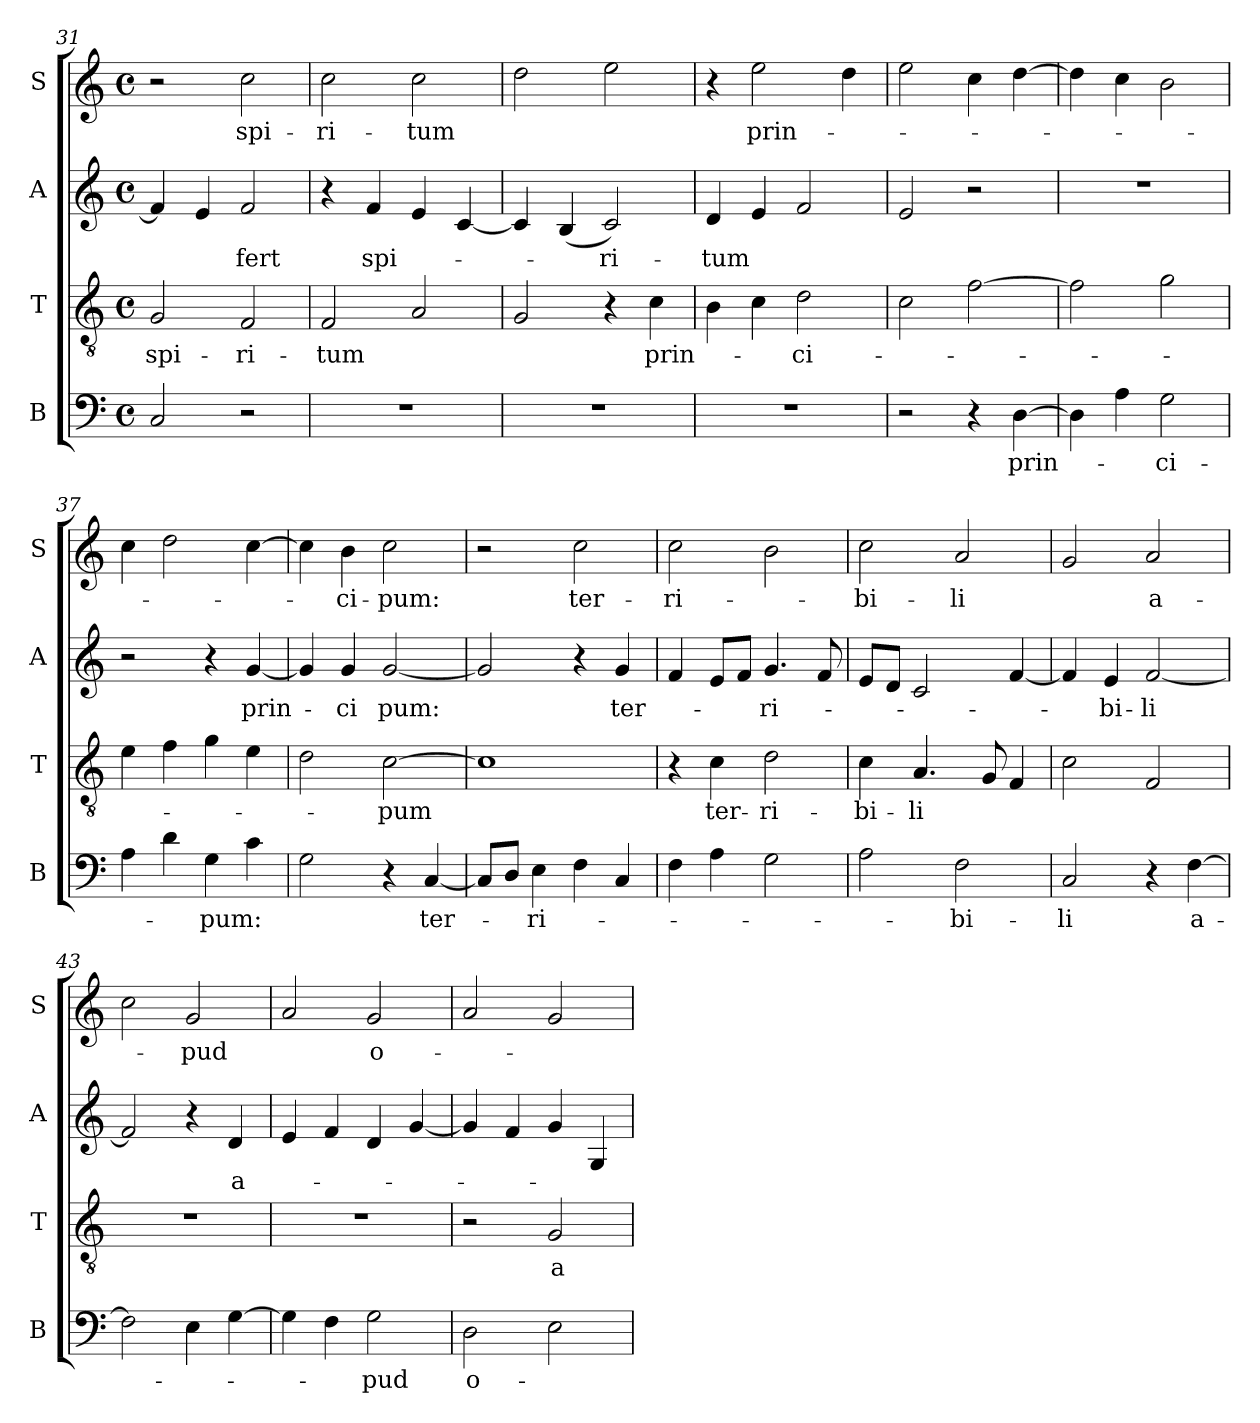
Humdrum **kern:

**kern	**text	**kern	**text	**kern	**text	**kern	**text
*part4	*part4	*part3	*part3	*part2	*part2	*part1	*part1
*staff4	*staff4	*staff3	*staff3	*staff2	*staff2	*staff1	*staff1
*I"B	*	*I"T	*	*I"A	*	*I"S	*
*I'B	*	*I'T	*	*I'A	*	*I'S	*
*clefF4	*	*clefGv2	*	*clefG2	*	*clefG2	*
*k[]	*	*k[]	*	*k[]	*	*k[]	*
*C:	*	*C:	*	*C:	*	*C:	*
*M4/4	*	*M4/4	*	*M4/4	*	*M4/4	*
*met(c)	*	*met(c)	*	*met(c)	*	*met(c)	*
=31	=31	=31	=31	=31	=31	=31	=31
!	!	!	!LO:LY:b	!	!	!	!
2C/	.	2G/	spi-	4f/]	.	2r	.
.	.	.	.	4e/	.	.	.
!	!	!	!LO:LY:b	!	!LO:LY:b	!	!LO:LY:b
2r	.	2F/	-ri-	2f/	-fert	2cc\	spi-
=32	=32	=32	=32	=32	=32	=32	=32
!	!	!	!LO:LY:b	!	!	!	!LO:LY:b
1r	.	2F/	-tum	4r	.	2cc\	-ri-
!	!	!	!	!	!LO:LY:b	!	!
.	.	.	.	4f/	spi-	.	.
!	!	!	!	!	!	!	!LO:LY:b
.	.	2A/	.	4e/	.	2cc\	-tum
.	.	.	.	[<4c/	.	.	.
=33	=33	=33	=33	=33	=33	=33	=33
1r	.	2G/	.	4c/]	.	2dd\	.
.	.	.	.	(4B/	.	.	.
!	!	!	!	!	!LO:LY:b	!	!
.	.	4r	.	2c/)	-ri-	2ee\	.
!	!	!	!LO:LY:b	!	!	!	!
.	.	4c\	prin-	.	.	.	.
=34	=34	=34	=34	=34	=34	=34	=34
!	!	!	!	!	!LO:LY:b	!	!
1r	.	4B\	.	4d/	-tum	4r	.
!	!	!	!	!	!	!	!LO:LY:b
.	.	4c\	.	4e/	.	2ee\	prin-
!	!	!	!LO:LY:b	!	!	!	!
.	.	2d\	-ci-	2f/	.	.	.
.	.	.	.	.	.	4dd\	.
!!LO:LB:g=z
=35	=35	=35	=35	=35	=35	=35	=35
2r	.	2c\	.	2e/	.	2ee\	.
4r	.	[>2f\	.	2r	.	4cc\	.
!	!LO:LY:b	!	!	!	!	!	!
[>4D\	prin-	.	.	.	.	[>4dd\	.
=36	=36	=36	=36	=36	=36	=36	=36
4D\]	.	2f\]	.	1r	.	4dd\]	.
4A\	.	.	.	.	.	4cc\	.
!	!LO:LY:b	!	!	!	!	!	!
2G\	-ci-	2g\	.	.	.	2b\	.
=37	=37	=37	=37	=37	=37	=37	=37
4A\	.	4e\	.	2r	.	4cc\	.
4d\	.	4f\	.	.	.	2dd\	.
!	!LO:LY:b	!	!	!	!	!	!
4G\	-pum:	4g\	.	4r	.	.	.
!	!	!	!	!	!LO:LY:b	!	!
4c\	.	4e\	.	[<4g/	prin-	[>4cc\	.
=38	=38	=38	=38	=38	=38	=38	=38
2G\	.	2d\	.	4g/]	.	4cc\]	.
!	!	!	!	!	!LO:LY:b	!	!LO:LY:b
.	.	.	.	4g/	-ci	4b\	-ci-
!	!	!	!LO:LY:b	!	!LO:LY:b	!	!LO:LY:b
4r	.	[>2c\	-pum	[<2g/	pum:	2cc\	-pum:
!	!LO:LY:b	!	!	!	!	!	!
[<4C/	ter-	.	.	.	.	.	.
=39	=39	=39	=39	=39	=39	=39	=39
8C/L]	.	1c]	.	2g/]	.	2r	.
8D/J	.	.	.	.	.	.	.
!	!LO:LY:b	!	!	!	!	!	!
4E\	-ri-	.	.	.	.	.	.
!	!	!	!	!	!	!	!LO:LY:b
4F\	.	.	.	4r	.	2cc\	ter-
!	!	!	!	!	!LO:LY:b	!	!
4C/	.	.	.	4g/	ter-	.	.
=40	=40	=40	=40	=40	=40	=40	=40
!	!	!	!	!	!	!	!LO:LY:b
4F\	.	4r	.	4f/	.	2cc\	-ri-
!	!	!	!LO:LY:b	!	!	!	!
4A\	.	4c\	ter-	8e/L	.	.	.
.	.	.	.	8f/J	.	.	.
!	!	!	!LO:LY:b	!	!LO:LY:b	!	!
2G\	.	2d\	-ri-	4.g/	-ri-	2b\	.
.	.	.	.	8f/	.	.	.
=41	=41	=41	=41	=41	=41	=41	=41
!	!	!	!LO:LY:b	!	!	!	!LO:LY:b
2A\	.	4c\	-bi-	8e/L	.	2cc\	-bi-
.	.	.	.	8d/J	.	.	.
!	!	!	!LO:LY:b:rj	!	!	!	!
.	.	4.A/	-li	2c/	.	.	.
!	!LO:LY:b	!	!	!	!	!	!LO:LY:b:rj
2F\	-bi-	.	.	.	.	2a/	-li
.	.	8G/	.	.	.	.	.
.	.	4F/	.	[>4f/	.	.	.
!!LO:PB:g=z
=42	=42	=42	=42	=42	=42	=42	=42
!	!LO:LY:b	!	!	!	!	!	!
2C/	-li	2c\	.	4f/]	.	2g/	.
!	!	!	!	!	!LO:LY:b	!	!
.	.	.	.	4e/	-bi-	.	.
!	!	!	!	!	!LO:LY:b:rj	!	!LO:LY:b
4r	.	2F/	.	[<2f/	-li	2a/	a-
!	!LO:LY:b	!	!	!	!	!	!
[>4F\	a-	.	.	.	.	.	.
=43	=43	=43	=43	=43	=43	=43	=43
2F\]	.	1r	.	2f/]	.	2cc\	.
!	!	!	!	!	!	!	!LO:LY:b
4E\	.	.	.	4r	.	2g/	-pud
!	!	!	!	!	!LO:LY:b	!	!
[>4G\	.	.	.	4d/	a-	.	.
=44	=44	=44	=44	=44	=44	=44	=44
4G\]	.	1r	.	4e/	.	2a/	.
4F\	.	.	.	4f/	.	.	.
!	!LO:LY:b	!	!	!	!	!	!LO:LY:b
2G\	-pud	.	.	4d/	.	2g</	o-
.	.	.	.	[<4g/	.	.	.
=45	=45	=45	=45	=45	=45	=45	=45
!	!LO:LY:b	!	!	!	!	!	!
2D\	o-	2r	.	4g/]	.	2a/	.
.	.	.	.	4f/	.	.	.
!	!	!	!LO:LY:b	!	!	!	!
2E\	.	2G/	a-	4g/	.	2g/	.
.	.	.	.	4G/	.	.	.
=	=	=	=	=	=	=	=
*-	*-	*-	*-	*-	*-	*-	*-
